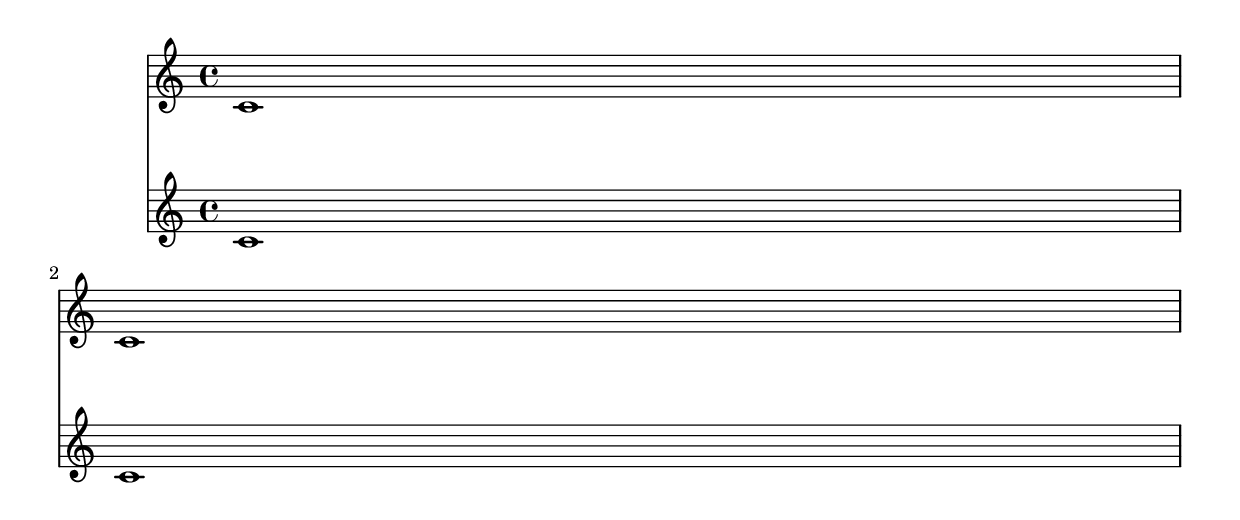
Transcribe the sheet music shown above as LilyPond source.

\version "2.13.42"

\header {
  texidoc = "minimum-distance within a system is correctly accounted for in page breaking."
}

\layout {
  \context {
    \Score
    \override VerticalAxisGroup #'staff-staff-spacing =
      #'((basic-distance . 20)
         (stretchability . 0))
  }
}

music = { c'1 \break c'1 }

\book {
  \paper {
    paper-height = 9\cm
  }

  \score { << \new Staff \music \new Staff \music >> }
}

